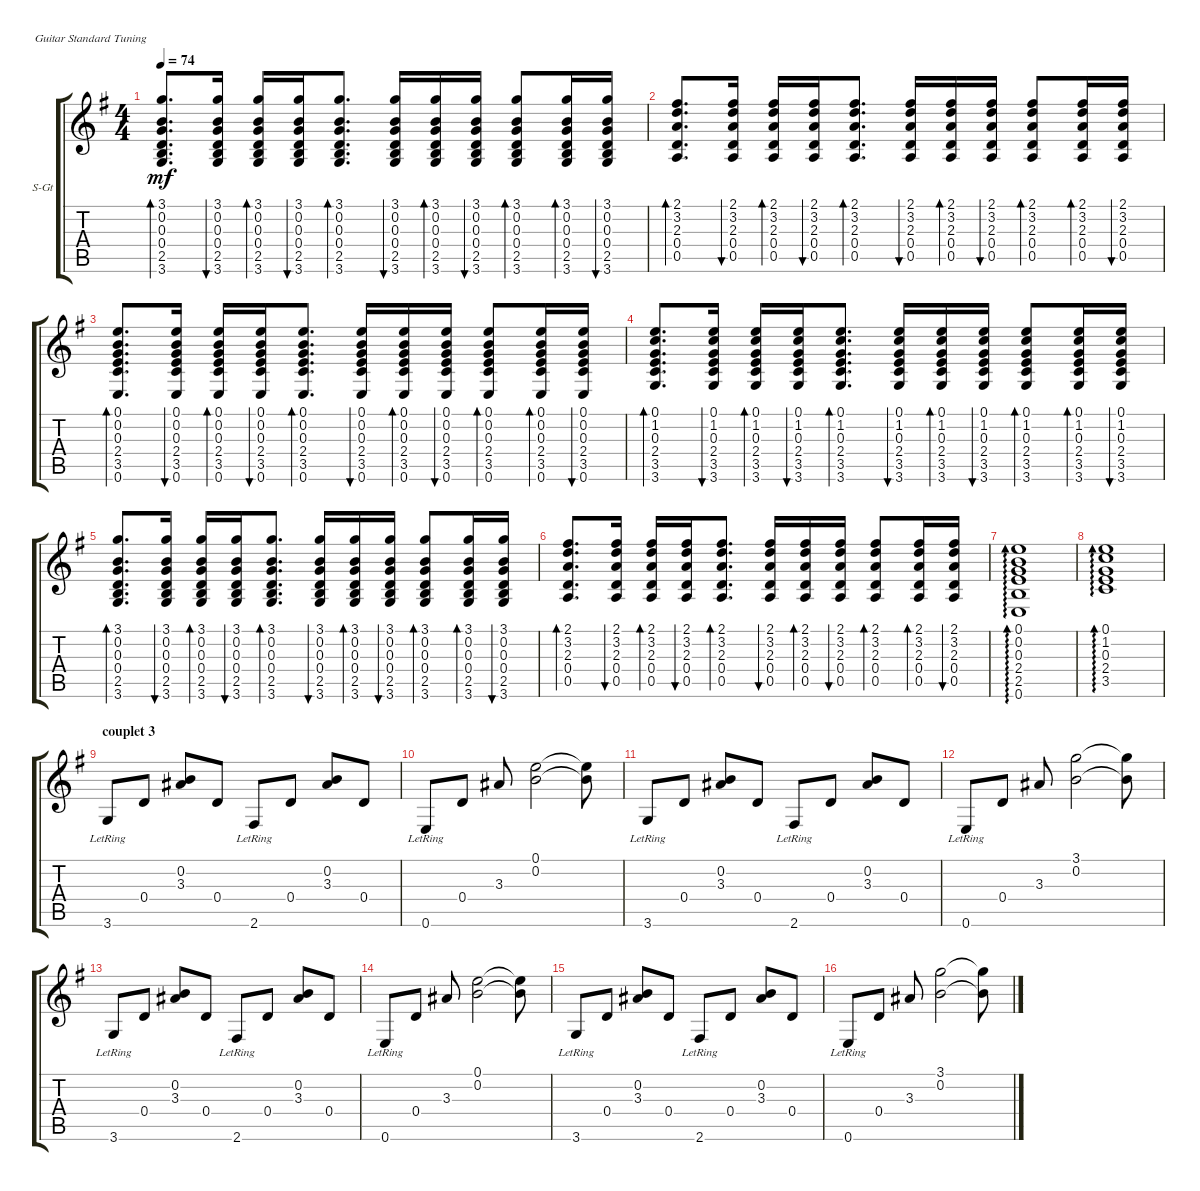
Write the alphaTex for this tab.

\defaultSystemsLayout 4
\bracketExtendMode groupsimilarinstruments
\firstSystemTrackNameOrientation horizontal
\otherSystemsTrackNameOrientation horizontal
\track ("Steel Guitar" "S-Gt") {instrument acousticguitarsteel}
\staff {score tabs}
\tuning (E4 B3 G3 D3 A2 E2)
\ts (4 4)
\tempo 74
\clef g2
\ks g
(3.6 2.5 0.4 0.3 0.2 3.1).8{d bd 30 dy mf} (3.6 2.5 0.4 0.3 0.2 3.1).16{bu 30} (3.6 2.5 0.4 0.3 0.2 3.1).16{bd 30} (3.6 2.5 0.4 0.3 0.2 3.1).16{bu 30} (3.6 2.5 0.4 0.3 0.2 3.1).8{d bd 30} (3.6 2.5 0.4 0.3 0.2 3.1).16{bu 30} (3.6 2.5 0.4 0.3 0.2 3.1).16{bd 30} (3.6 2.5 0.4 0.3 0.2 3.1).16{bu 30} (3.6 2.5 0.4 0.3 0.2 3.1).8{bd 30} (3.6 2.5 0.4 0.3 0.2 3.1).16{bd 30} (3.6 2.5 0.4 0.3 0.2 3.1).16{bu 30} |
(0.5 0.4 2.3 3.2 2.1).8{d bd 30} (0.5 0.4 2.3 3.2 2.1).16{bu 30} (0.5 0.4 2.3 3.2 2.1).16{bd 30} (0.5 0.4 2.3 3.2 2.1).16{bu 30} (0.5 0.4 2.3 3.2 2.1).8{d bd 30} (0.5 0.4 2.3 3.2 2.1).16{bu 30} (0.5 0.4 2.3 3.2 2.1).16{bd 30} (0.5 0.4 2.3 3.2 2.1).16{bu 30} (0.5 0.4 2.3 3.2 2.1).8{bd 30} (0.5 0.4 2.3 3.2 2.1).16{bd 30} (0.5 0.4 2.3 3.2 2.1).16{bu 30} |
(3.5 2.4 0.3 0.2 0.1 0.6).8{d bd 30} (3.5 2.4 0.3 0.2 0.1 0.6).16{bu 30} (3.5 2.4 0.3 0.2 0.1 0.6).16{bd 30} (3.5 2.4 0.3 0.2 0.1 0.6).16{bu 30} (3.5 2.4 0.3 0.2 0.1 0.6).8{d bd 30} (3.5 2.4 0.3 0.2 0.1 0.6).16{bu 30} (3.5 2.4 0.3 0.2 0.1 0.6).16{bd 30} (3.5 2.4 0.3 0.2 0.1 0.6).16{bu 30} (3.5 2.4 0.3 0.2 0.1 0.6).8{bd 30} (3.5 2.4 0.3 0.2 0.1 0.6).16{bd 30} (3.5 2.4 0.3 0.2 0.1 0.6).16{bu 30} |
(3.5 2.4 0.3 1.2 0.1 3.6).8{d bd 30} (3.5 2.4 0.3 1.2 0.1 3.6).16{bu 30} (3.5 2.4 0.3 1.2 0.1 3.6).16{bd 30} (3.5 2.4 0.3 1.2 0.1 3.6).16{bu 30} (3.5 2.4 0.3 1.2 0.1 3.6).8{d bd 30} (3.5 2.4 0.3 1.2 0.1 3.6).16{bu 30} (3.5 2.4 0.3 1.2 0.1 3.6).16{bd 30} (3.5 2.4 0.3 1.2 0.1 3.6).16{bu 30} (3.5 2.4 0.3 1.2 0.1 3.6).8{bd 30} (3.5 2.4 0.3 1.2 0.1 3.6).16{bd 30} (3.5 2.4 0.3 1.2 0.1 3.6).16{bu 30} |
(3.6 2.5 0.4 0.3 0.2 3.1).8{d bd 30} (3.6 2.5 0.4 0.3 0.2 3.1).16{bu 30} (3.6 2.5 0.4 0.3 0.2 3.1).16{bd 30} (3.6 2.5 0.4 0.3 0.2 3.1).16{bu 30} (3.6 2.5 0.4 0.3 0.2 3.1).8{d bd 30} (3.6 2.5 0.4 0.3 0.2 3.1).16{bu 30} (3.6 2.5 0.4 0.3 0.2 3.1).16{bd 30} (3.6 2.5 0.4 0.3 0.2 3.1).16{bu 30} (3.6 2.5 0.4 0.3 0.2 3.1).8{bd 30} (3.6 2.5 0.4 0.3 0.2 3.1).16{bd 30} (3.6 2.5 0.4 0.3 0.2 3.1).16{bu 30} |
(0.5 0.4 2.3 3.2 2.1).8{d bd 30} (0.5 0.4 2.3 3.2 2.1).16{bu 30} (0.5 0.4 2.3 3.2 2.1).16{bd 30} (0.5 0.4 2.3 3.2 2.1).16{bu 30} (0.5 0.4 2.3 3.2 2.1).8{d bd 30} (0.5 0.4 2.3 3.2 2.1).16{bu 30} (0.5 0.4 2.3 3.2 2.1).16{bd 30} (0.5 0.4 2.3 3.2 2.1).16{bu 30} (0.5 0.4 2.3 3.2 2.1).8{bd 30} (0.5 0.4 2.3 3.2 2.1).16{bd 30} (0.5 0.4 2.3 3.2 2.1).16{bu 30} |
(2.5 2.4 0.3 0.2 0.1 0.6).1{ad 30} |
(3.5 2.4 0.3 1.2 0.1).1{ad 30} |
\section ("" "couplet 3")
3.6{lr}.8 0.4.8 (3.3 0.2).8 0.4.8 2.6{lr}.8 0.4.8 (3.3 0.2).8 0.4.8 |
0.6{lr}.8 0.4.8 3.3.8 (0.2 0.1).2 (0.2{t} 0.1{t}).8 |
3.6{lr}.8 0.4.8 (3.3 0.2).8 0.4.8 2.6{lr}.8 0.4.8 (3.3 0.2).8 0.4.8 |
0.6{lr}.8 0.4.8 3.3.8 (0.2 3.1).2 (0.2{t} 3.1{t}).8 |
3.6{lr}.8 0.4.8 (3.3 0.2).8 0.4.8 2.6{lr}.8 0.4.8 (3.3 0.2).8 0.4.8 |
0.6{lr}.8 0.4.8 3.3.8 (0.2 0.1).2 (0.2{t} 0.1{t}).8 |
3.6{lr}.8 0.4.8 (3.3 0.2).8 0.4.8 2.6{lr}.8 0.4.8 (3.3 0.2).8 0.4.8 |
0.6{lr}.8 0.4.8 3.3.8 (0.2 3.1).2 (0.2{t} 3.1{t}).8
